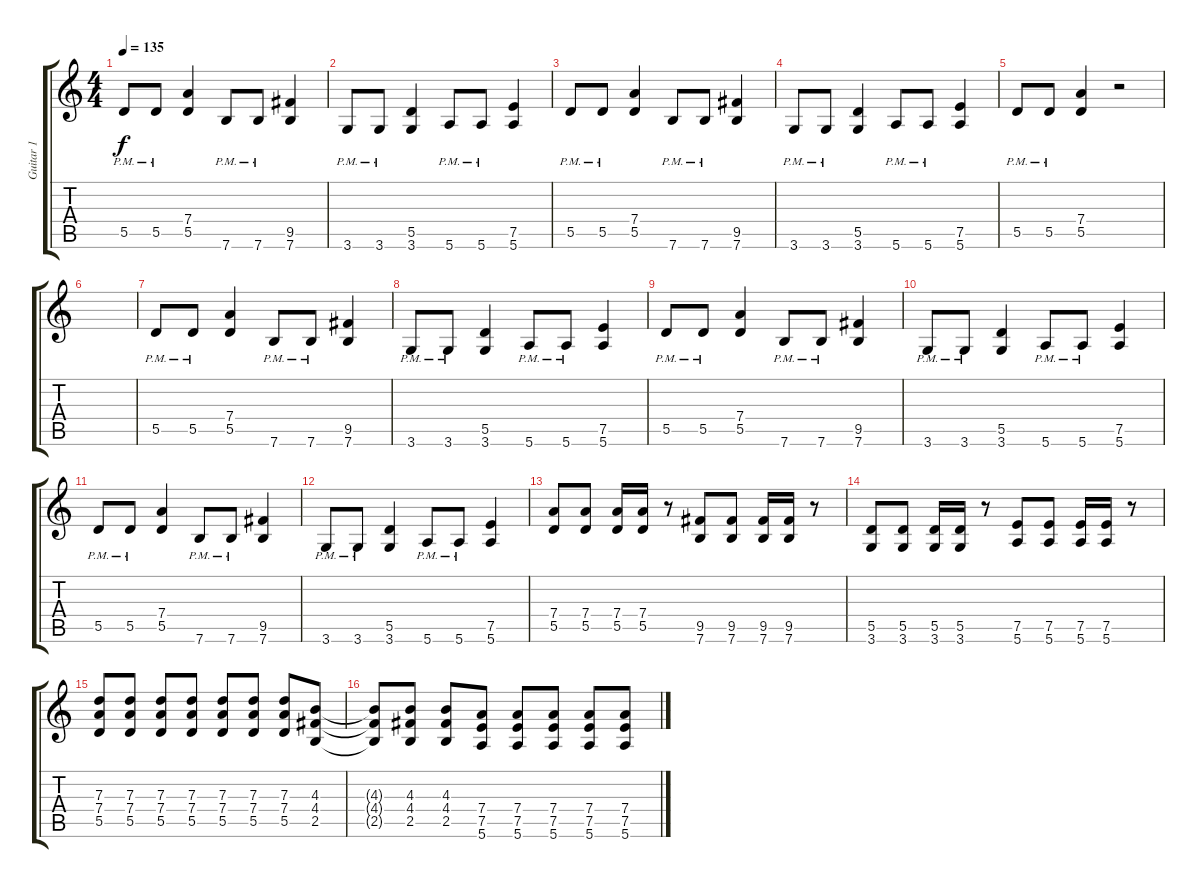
\track ("Guitar 1" "Guitar 1") {instrument distortionguitar}
\staff {score tabs}
\tuning (E4 B3 G3 D3 A2 E2) {hide}
\ts (4 4)
\tempo 135
\clef g2
\ks c
5.5{pm}.8{dy f} 5.5{pm}.8 (7.4 5.5).4 7.6{pm}.8 7.6{pm}.8 (9.5 7.6).4 |
3.6{pm}.8 3.6{pm}.8 (5.5 3.6).4 5.6{pm}.8 5.6{pm}.8 (7.5 5.6).4 |
5.5{pm}.8 5.5{pm}.8 (7.4 5.5).4 7.6{pm}.8 7.6{pm}.8 (9.5 7.6).4 |
3.6{pm}.8 3.6{pm}.8 (5.5 3.6).4 5.6{pm}.8 5.6{pm}.8 (7.5 5.6).4 |
5.5{pm}.8 5.5{pm}.8 (7.4 5.5).4 r.2 |
|
5.5{pm}.8 5.5{pm}.8 (7.4 5.5).4 7.6{pm}.8 7.6{pm}.8 (9.5 7.6).4 |
3.6{pm}.8 3.6{pm}.8 (5.5 3.6).4 5.6{pm}.8 5.6{pm}.8 (7.5 5.6).4 |
5.5{pm}.8 5.5{pm}.8 (7.4 5.5).4 7.6{pm}.8 7.6{pm}.8 (9.5 7.6).4 |
3.6{pm}.8 3.6{pm}.8 (5.5 3.6).4 5.6{pm}.8 5.6{pm}.8 (7.5 5.6).4 |
5.5{pm}.8 5.5{pm}.8 (7.4 5.5).4 7.6{pm}.8 7.6{pm}.8 (9.5 7.6).4 |
3.6{pm}.8 3.6{pm}.8 (5.5 3.6).4 5.6{pm}.8 5.6{pm}.8 (7.5 5.6).4 |
(7.4 5.5).8 (7.4 5.5).8 (7.4 5.5).16 (7.4 5.5).16 r.8 (9.5 7.6).8 (9.5 7.6).8 (9.5 7.6).16 (9.5 7.6).16 r.8 |
(5.5 3.6).8 (5.5 3.6).8 (5.5 3.6).16 (5.5 3.6).16 r.8 (7.5 5.6).8 (7.5 5.6).8 (7.5 5.6).16 (7.5 5.6).16 r.8 |
(7.3 7.4 5.5).8 (7.3 7.4 5.5).8 (7.3 7.4 5.5).8 (7.3 7.4 5.5).8 (7.3 7.4 5.5).8 (7.3 7.4 5.5).8 (7.3 7.4 5.5).8 (4.3 4.4 2.5).8 |
(4.3{t} 4.4{t} 2.5{t}).8 (4.3 4.4 2.5).8 (4.3 4.4 2.5).8 (7.4 7.5 5.6).8 (7.4 7.5 5.6).8 (7.4 7.5 5.6).8 (7.4 7.5 5.6).8 (7.4 7.5 5.6).8
